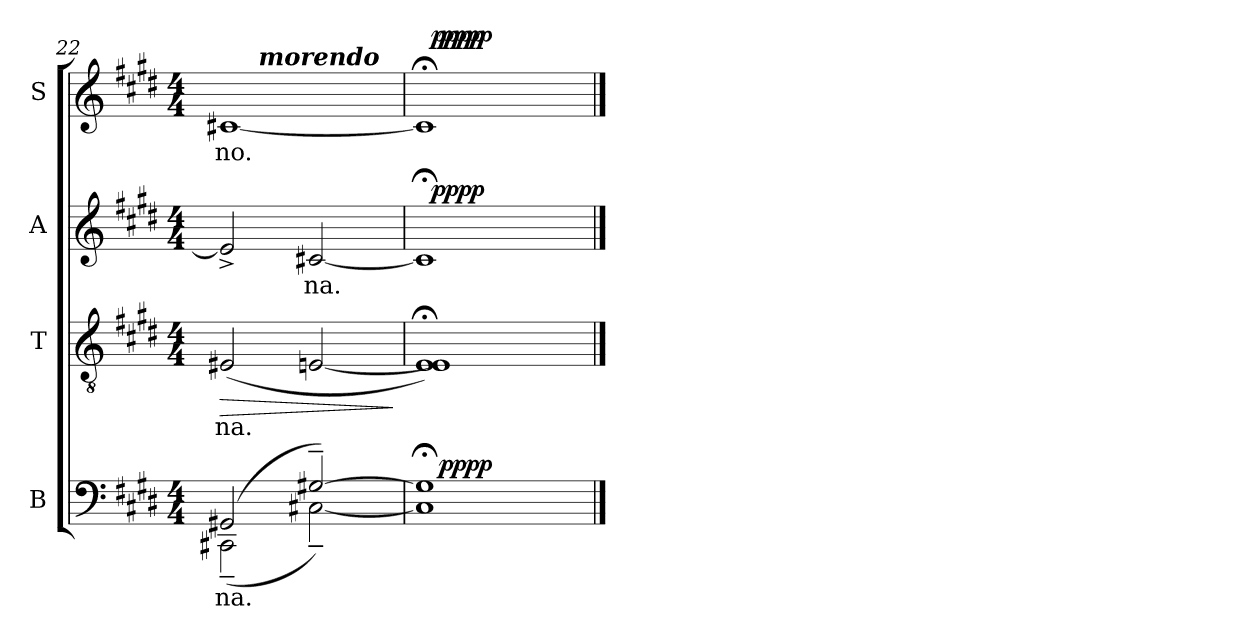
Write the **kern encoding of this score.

**kern	**text	**dynam	**kern	**text	**dynam	**kern	**text	**dynam	**kern	**text	**dynam
*part4	*part4	*part4	*part3	*part3	*part3	*part2	*part2	*part2	*part1	*part1	*part1
*staff4	*staff4	*staff4	*staff3	*staff3	*staff3	*staff2	*staff2	*staff2	*staff1	*staff1	*staff1
*I"B	*	*	*I"T	*	*	*I"A	*	*	*I"S	*	*
*clefF4	*	*	*clefGv2	*	*	*clefG2	*	*	*clefG2	*	*
*k[f#c#g#d#]	*	*	*k[f#c#g#d#]	*	*	*k[f#c#g#d#]	*	*	*k[f#c#g#d#]	*	*
*E:	*	*	*E:	*	*	*E:	*	*	*E:	*	*
*M4/4	*	*	*M4/4	*	*	*M4/4	*	*	*M4/4	*	*
=22	=22	=22	=22	=22	=22	=22	=22	=22	=22	=22	=22
*^	*	*	*	*	*	*	*	*	*	*	*
!	!	!LO:LY:b	!	!	!LO:LY:b:cj	!LO:HP:b	!	!LO:LY:b:cj	!	!	!LO:LY:b:cj	!
*	*	*	*	*	*	*	*	*	*	*^	*	*
(>2GG#X/	(<2CC#X~<\	-na.	.	(<2E#X/	-na.	>	2e^>/]	--	.	[<1c#X	8ryy	-no.	.
.	.	.	.	.	.	.	.	.	.	.	32ryy	.	.
!	!	!	!	!	!	!	!	!	!	!	!LO:TX:a:Bi:t=morendo	!	!
.	.	.	.	.	.	.	.	.	.	.	2ryy	.	.
!	!	!LO:LY:b	!	!	!LO:LY:b:cj	!	!	!LO:LY:b:cj	!	!	!	!	!
[>2G#X~>/)	[<2C#X~<\)	.	.	[<2En/	.	.	[<2c#X/	-na.	.	.	.	.	.
.	.	.	.	.	.	.	.	.	.	.	4ryy	.	.
.	.	.	.	.	.	.	.	.	.	.	16.ryy	.	.
*v	*v	*	*	*	*	*	*	*	*	*	*	*	*
.	.	.	.	.	]	.	.	.	.	.	.	.
=23	=23	=23	=23	=23	=23	=23	=23	=23	=23	=23	=23	=23
!	!LO:LY:b	!	!	!LO:LY:b:cj	!	!	!LO:LY:b:cj	!	!	!	!LO:LY:b:cj	!
*^	*	*	*	*	*	*^	*	*	*	*^	*	*
1G#];< 1C#];<	16ryy	.	.	1E;< 1E];<)	.	.	1c#;<]	32.ryy	.	.	1c#;<]	32.ryy	16ryy	.	.
!	!	!	!	!	!	!	!	!	!	!LO:DY:b	!	!	!	!	!LO:DY:a
.	.	.	.	.	.	.	.	2ryy	.	pppp	.	2ryy	.	.	pppp
!	!	!	!LO:DY:a	!	!	!	!	!	!	!	!	!	!	!	!LO:DY:b
.	2...ryy	.	pppp	.	.	.	.	.	.	.	.	.	2...ryy	.	pppp
.	.	.	.	.	.	.	.	4ryy	.	.	.	4ryy	.	.	.
.	.	.	.	.	.	.	.	8ryy	.	.	.	8ryy	.	.	.
.	.	.	.	.	.	.	.	16ryy	.	.	.	16ryy	.	.	.
.	.	.	.	.	.	.	.	64ryy	.	.	.	64ryy	.	.	.
*	*	*	*	*	*	*	*v	*v	*	*	*	*	*	*	*
*v	*v	*	*	*	*	*	*	*	*	*v	*v	*v	*	*
==	==	==	==	==	==	==	==	==	==	==	==
*-	*-	*-	*-	*-	*-	*-	*-	*-	*-	*-	*-
